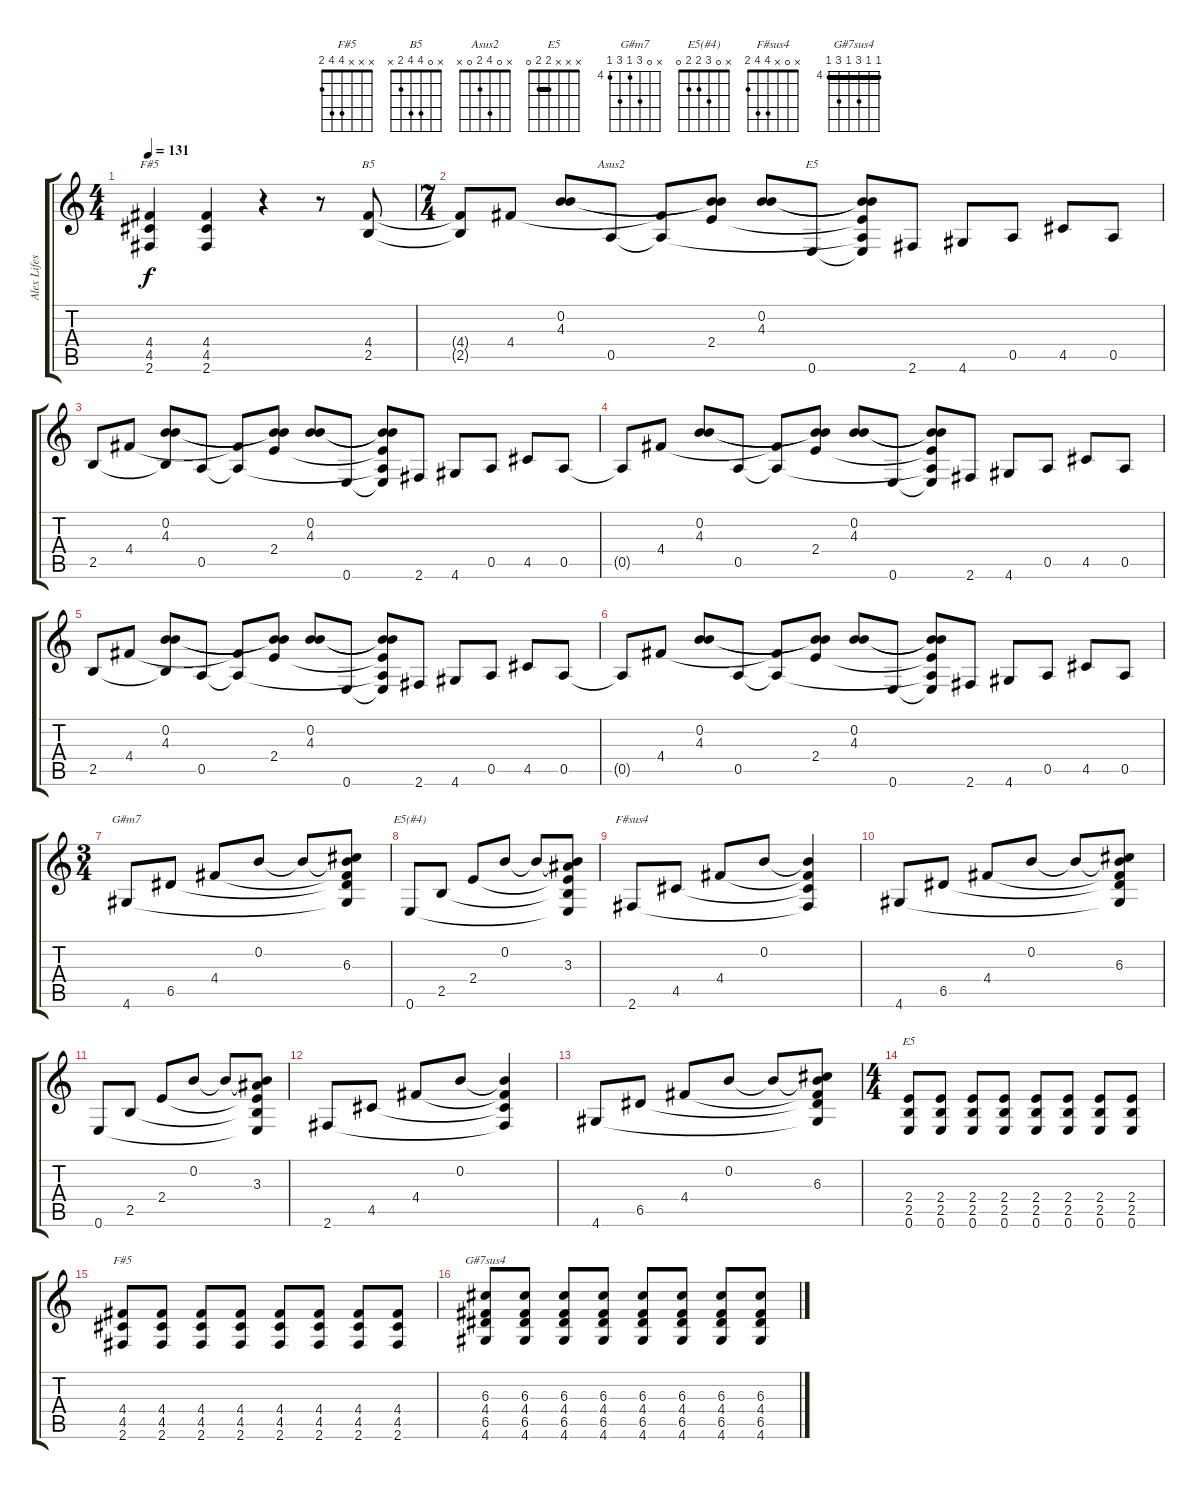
\track ("Alex Lifeson" "Alex Lifes") {instrument distortionguitar}
\staff {score tabs}
\tuning (E4 B3 G3 D3 A2 E2) {hide}
\chord ("F#5" x x x 4 4 2) {barre 4}
\chord ("B5" x 0 4 4 2 x)
\chord ("Asus2" x 0 4 2 0 x)
\chord ("E5" x 0 4 2 2 0)
\chord ("G#m7" x 0 6 4 6 4) {firstfret 4}
\chord ("E5(#4)" x 0 3 2 2 0)
\chord ("F#sus4" x 0 x 4 4 2)
\chord ("E5" x x x 2 2 0) {barre 2}
\chord ("F#5" x x x 4 4 2)
\chord ("G#7sus4" 4 4 6 4 6 4) {firstfret 4 barre 4}
\ts (4 4)
\tempo 131
\clef g2
\ks c
(4.4 4.5 2.6).4{ch "F#5" dy f} (4.4 4.5 2.6).4 r.4 r.8 (4.4 2.5).8{ch "B5"} |
\ts (7 4)
(4.4{t} 2.5{t}).8 4.4.8 (0.2 4.3).8 0.5.8{ch "Asus2"} (4.4{t} 0.5{t}).8 (0.2{t} 4.3{t} 2.4).8 (0.2 4.3).8 0.6.8{ch "E5"} (0.2{t} 4.3{t} 2.4{t} 0.5{t} 0.6{t}).8 2.6.8 4.6.8 0.5.8 4.5.8 0.5.8 |
2.5.8 4.4.8 (0.2 4.3 2.5{t}).8 0.5.8 (4.4{t} 0.5{t}).8 (0.2{t} 4.3{t} 2.4).8 (0.2 4.3).8 0.6.8 (0.2{t} 4.3{t} 2.4{t} 0.5{t} 0.6{t}).8 2.6.8 4.6.8 0.5.8 4.5.8 0.5.8 |
0.5{t}.8 4.4.8 (0.2 4.3).8 0.5.8 (4.4{t} 0.5{t}).8 (0.2{t} 4.3{t} 2.4).8 (0.2 4.3).8 0.6.8 (0.2{t} 4.3{t} 2.4{t} 0.5{t} 0.6{t}).8 2.6.8 4.6.8 0.5.8 4.5.8 0.5.8 |
2.5.8 4.4.8 (0.2 4.3 2.5{t}).8 0.5.8 (4.4{t} 0.5{t}).8 (0.2{t} 4.3{t} 2.4).8 (0.2 4.3).8 0.6.8 (0.2{t} 4.3{t} 2.4{t} 0.5{t} 0.6{t}).8 2.6.8 4.6.8 0.5.8 4.5.8 0.5.8 |
0.5{t}.8 4.4.8 (0.2 4.3).8 0.5.8 (4.4{t} 0.5{t}).8 (0.2{t} 4.3{t} 2.4).8 (0.2 4.3).8 0.6.8 (0.2{t} 4.3{t} 2.4{t} 0.5{t} 0.6{t}).8 2.6.8 4.6.8 0.5.8 4.5.8 0.5.8 |
\ts (3 4)
4.6.8{ch "G#m7" instrument acousticguitarnylon} 6.5.8 4.4.8 0.2.8 0.2{t}.8 (0.2{t} 6.3 4.4{t} 6.5{t} 4.6{t}).8 |
0.6.8{ch "E5(#4)"} 2.5.8 2.4.8 0.2.8 0.2{t}.8 (0.2{t} 3.3 2.4{t} 2.5{t} 0.6{t}).8 |
2.6.8{ch "F#sus4"} 4.5.8 4.4.8 0.2.8 (0.2{t} 4.4{t} 4.5{t} 2.6{t}).4 |
4.6.8 6.5.8 4.4.8 0.2.8 0.2{t}.8 (0.2{t} 6.3 4.4{t} 6.5{t} 4.6{t}).8 |
0.6.8 2.5.8 2.4.8 0.2.8 0.2{t}.8 (0.2{t} 3.3 2.4{t} 2.5{t} 0.6{t}).8 |
2.6.8 4.5.8 4.4.8 0.2.8 (0.2{t} 4.4{t} 4.5{t} 2.6{t}).4 |
4.6.8 6.5.8 4.4.8 0.2.8 0.2{t}.8 (0.2{t} 6.3 4.4{t} 6.5{t} 4.6{t}).8 |
\ts (4 4)
(2.4 2.5 0.6).8{ch "E5" instrument distortionguitar} (2.4 2.5 0.6).8 (2.4 2.5 0.6).8 (2.4 2.5 0.6).8 (2.4 2.5 0.6).8 (2.4 2.5 0.6).8 (2.4 2.5 0.6).8 (2.4 2.5 0.6).8 |
(4.4 4.5 2.6).8{ch "F#5"} (4.4 4.5 2.6).8 (4.4 4.5 2.6).8 (4.4 4.5 2.6).8 (4.4 4.5 2.6).8 (4.4 4.5 2.6).8 (4.4 4.5 2.6).8 (4.4 4.5 2.6).8 |
(6.3 4.4 6.5 4.6).8{ch "G#7sus4"} (6.3 4.4 6.5 4.6).8 (6.3 4.4 6.5 4.6).8 (6.3 4.4 6.5 4.6).8 (6.3 4.4 6.5 4.6).8 (6.3 4.4 6.5 4.6).8 (6.3 4.4 6.5 4.6).8 (6.3 4.4 6.5 4.6).8
